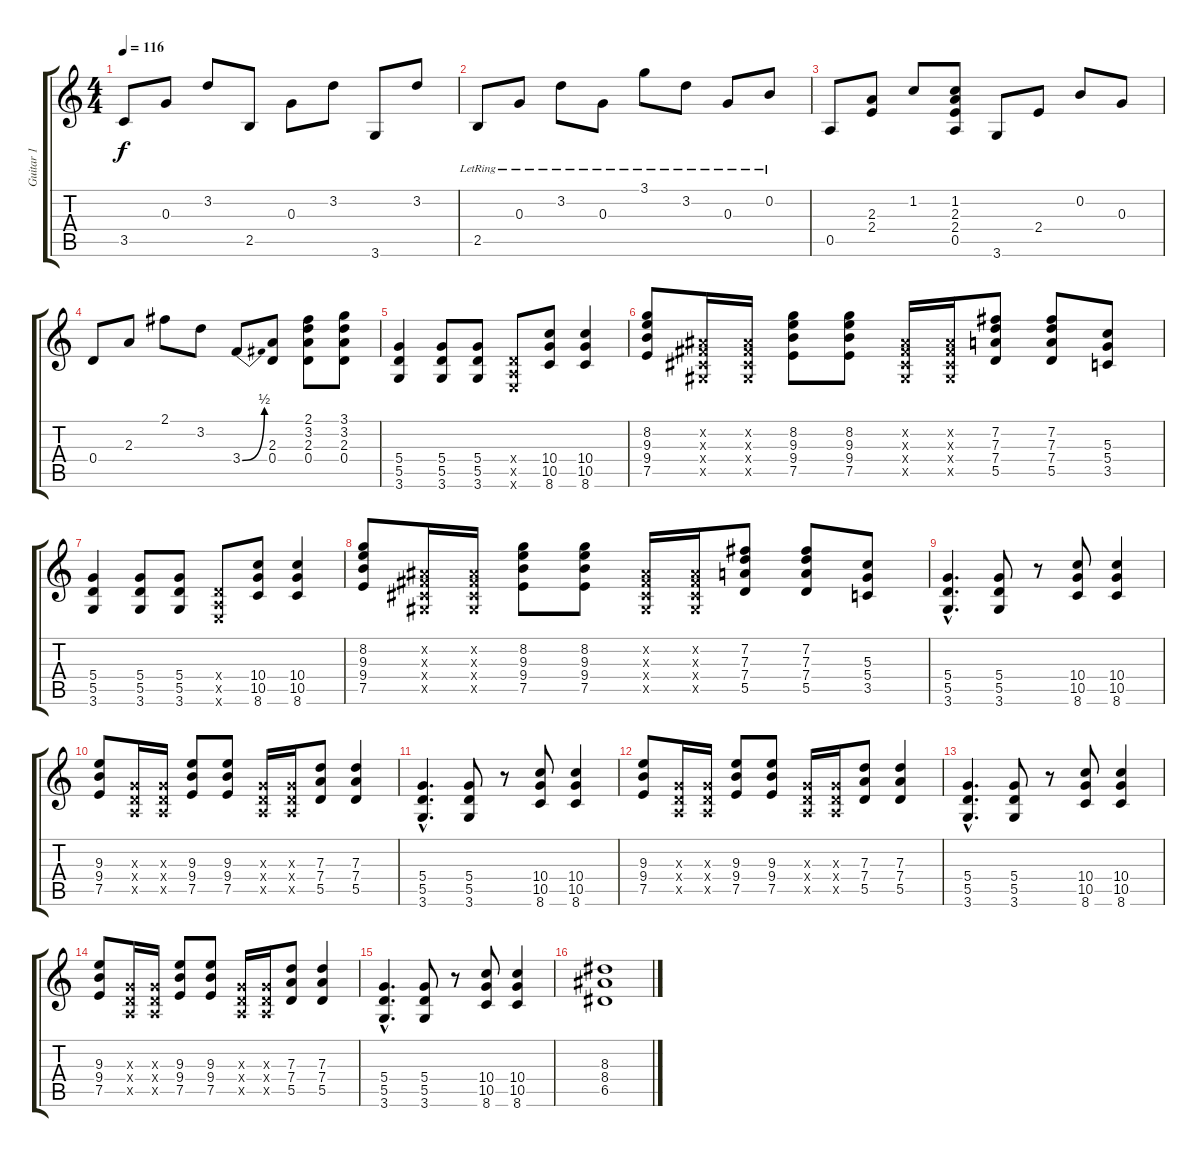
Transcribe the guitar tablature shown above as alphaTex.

\track ("Guitar 1" "Guitar 1") {instrument acousticguitarsteel}
\staff {score tabs}
\tuning (E4 B3 G3 D3 A2 E2) {hide}
\ts (4 4)
\tempo 116
\clef g2
\ks c
3.5.8{dy f} 0.3.8 3.2.8 2.5.8 0.3.8 3.2.8 3.6.8 3.2.8 |
2.5{lr}.8 0.3{lr}.8 3.2{lr}.8 0.3{lr}.8 3.1{lr}.8 3.2{lr}.8 0.3{lr}.8 0.2{lr}.8 |
0.5.8{volume 13} (2.3 2.4).8 1.2.8 (1.2 2.3 2.4 0.5).8 3.6.8 2.4.8 0.2.8 0.3.8 |
0.4.8 2.3.8 2.1.8 3.2.8 3.4{be (bend 0 0 60 2)}.8 (2.3 0.4).8 (2.1 3.2 2.3 0.4).8 (3.1 3.2 2.3 0.4).8 |
(5.4 5.5 3.6).4{volume 13 instrument acousticguitarsteel} (5.4 5.5 3.6).8 (5.4 5.5 3.6).8 (0.4{x} 0.5{x} 0.6{x}).8 (10.4 10.5 8.6).8 (10.4 10.5 8.6).4 |
(8.2 9.3 9.4 7.5).8 (-1.2{x} -1.3{x} -1.4{x} -1.5{x}).16 (-1.2{x} -1.3{x} -1.4{x} -1.5{x}).16 (8.2 9.3 9.4 7.5).8 (8.2 9.3 9.4 7.5).8 (-1.2{x} -1.3{x} -1.4{x} -1.5{x}).16 (-1.2{x} -1.3{x} -1.4{x} -1.5{x}).16 (7.2 7.3 7.4 5.5).8 (7.2 7.3 7.4 5.5).8 (5.3 5.4 3.5).8 |
(5.4 5.5 3.6).4 (5.4 5.5 3.6).8 (5.4 5.5 3.6).8 (0.4{x} 0.5{x} 0.6{x}).8 (10.4 10.5 8.6).8 (10.4 10.5 8.6).4 |
(8.2 9.3 9.4 7.5).8 (-1.2{x} -1.3{x} -1.4{x} -1.5{x}).16 (-1.2{x} -1.3{x} -1.4{x} -1.5{x}).16 (8.2 9.3 9.4 7.5).8 (8.2 9.3 9.4 7.5).8 (-1.2{x} -1.3{x} -1.4{x} -1.5{x}).16 (-1.2{x} -1.3{x} -1.4{x} -1.5{x}).16 (7.2 7.3 7.4 5.5).8 (7.2 7.3 7.4 5.5).8 (5.3 5.4 3.5).8 |
(5.4{hac} 5.5{hac} 3.6{hac}).4{d} (5.4 5.5 3.6).8 r.8 (10.4 10.5 8.6).8 (10.4 10.5 8.6).4 |
(9.3 9.4 7.5).8 (0.3{x} 0.4{x} 0.5{x}).16 (0.3{x} 0.4{x} 0.5{x}).16 (9.3 9.4 7.5).8 (9.3 9.4 7.5).8 (0.3{x} 0.4{x} 0.5{x}).16 (0.3{x} 0.4{x} 0.5{x}).16 (7.3 7.4 5.5).8 (7.3 7.4 5.5).4 |
(5.4{hac} 5.5{hac} 3.6{hac}).4{d} (5.4 5.5 3.6).8 r.8 (10.4 10.5 8.6).8 (10.4 10.5 8.6).4 |
(9.3 9.4 7.5).8 (0.3{x} 0.4{x} 0.5{x}).16 (0.3{x} 0.4{x} 0.5{x}).16 (9.3 9.4 7.5).8 (9.3 9.4 7.5).8 (0.3{x} 0.4{x} 0.5{x}).16 (0.3{x} 0.4{x} 0.5{x}).16 (7.3 7.4 5.5).8 (7.3 7.4 5.5).4 |
(5.4{hac} 5.5{hac} 3.6{hac}).4{d} (5.4 5.5 3.6).8 r.8 (10.4 10.5 8.6).8 (10.4 10.5 8.6).4 |
(9.3 9.4 7.5).8 (0.3{x} 0.4{x} 0.5{x}).16 (0.3{x} 0.4{x} 0.5{x}).16 (9.3 9.4 7.5).8 (9.3 9.4 7.5).8 (0.3{x} 0.4{x} 0.5{x}).16 (0.3{x} 0.4{x} 0.5{x}).16 (7.3 7.4 5.5).8 (7.3 7.4 5.5).4 |
(5.4{hac} 5.5{hac} 3.6{hac}).4{d} (5.4 5.5 3.6).8 r.8 (10.4 10.5 8.6).8 (10.4 10.5 8.6).4 |
(8.3 8.4 6.5).1
